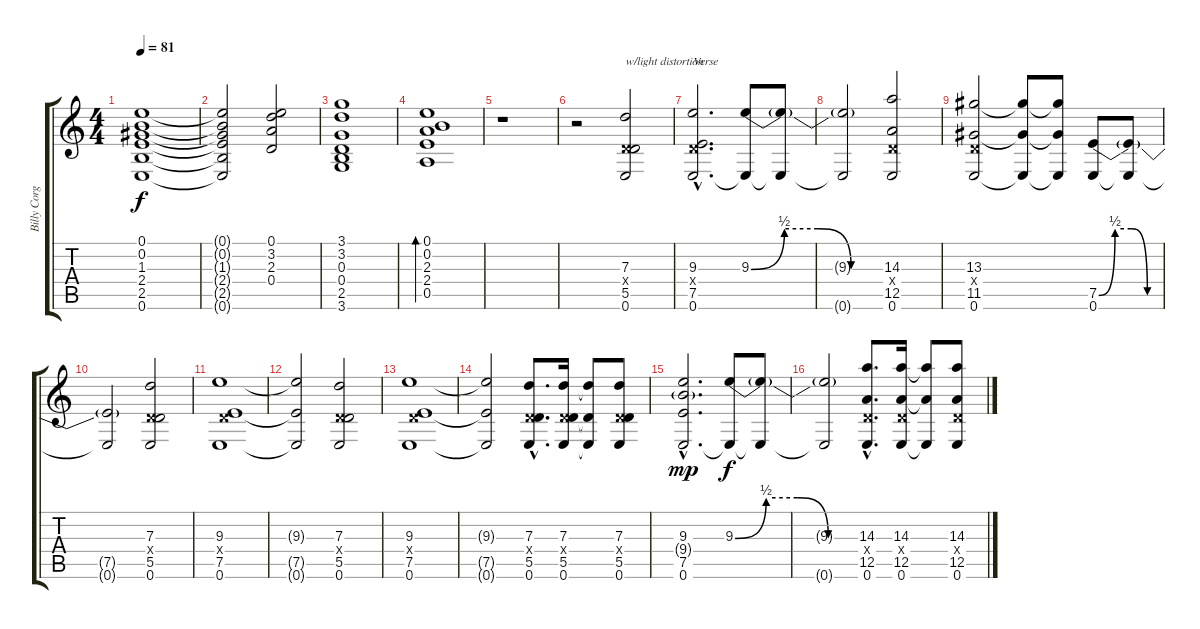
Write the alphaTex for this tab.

\track ("Billy Corgan" "Billy Corg") {instrument electricguitarjazz}
\staff {score tabs}
\tuning (E4 B3 G3 D3 A2 E2) {hide}
\ts (4 4)
\tempo 81
\clef g2
\ks c
(0.1 0.2 1.3 2.4 2.5 0.6).1{dy f} |
(0.1{t} 0.2{t} 1.3{t} 2.4{t} 2.5{t} 0.6{t}).2 (0.1 3.2 2.3 0.4).2 |
(3.1 3.2 0.3 0.4 2.5 3.6).1 |
(0.1 0.2 2.3 2.4 0.5).1{bd 480} |
r.1 |
r.2 (7.3 0.4{x} 5.5 0.6).2{txt "w/light distortion" instrument distortionguitar} |
(9.3{hac} 0.4{hac x} 7.5{hac} 0.6{hac}).2{d txt "Verse" instrument distortionguitar} (9.3{be (custom 0 0 15 2 30 2 45 0 60 0)} 0.6{t}).8{instrument distortionguitar} (9.3{t} 0.6{t}).8{instrument distortionguitar} |
(9.3{t} 0.6{t}).2{instrument distortionguitar} (14.3 0.4{x} 12.5 0.6).2{instrument distortionguitar} |
(13.3 0.4{x} 11.5 0.6).2{instrument distortionguitar} (13.3{t} 11.5{t} 0.6{t}).8{instrument distortionguitar} (13.3{t} 11.5{t} 0.6{t}).8{instrument distortionguitar} (7.5{be (custom 0 0 15 2 30 2 45 0 60 0)} 0.6).8{instrument distortionguitar} (7.5{t} 0.6{t}).8{instrument distortionguitar} |
(7.5{t} 0.6{t}).2{instrument distortionguitar} (7.3 0.4{x} 5.5 0.6).2{instrument distortionguitar} |
(9.3 0.4{x} 7.5 0.6).1{instrument distortionguitar} |
(9.3{t} 7.5{t} 0.6{t}).2{instrument distortionguitar} (7.3 0.4{x} 5.5 0.6).2{instrument distortionguitar} |
(9.3 0.4{x} 7.5 0.6).1{instrument distortionguitar} |
(9.3{t} 7.5{t} 0.6{t}).2{instrument distortionguitar} (7.3{hac} 0.4{hac x} 5.5{hac} 0.6{hac}).8{d instrument distortionguitar} (7.3 0.4{x} 5.5 0.6).16{instrument distortionguitar} (7.3{t} 5.5{t} 0.6{t}).8{instrument distortionguitar} (7.3 0.4{x} 5.5 0.6).8{instrument distortionguitar} |
(9.3{hac} 9.4{g hac} 7.5{hac} 0.6{hac}).2{d dy mp instrument distortionguitar} (9.3{be (custom 0 0 15 2 30 2 45 0 60 0)} 0.6{t}).8{dy f instrument distortionguitar} (9.3{t} 0.6{t}).8{instrument distortionguitar} |
(9.3{t} 0.6{t}).2{instrument distortionguitar} (14.3{hac} 0.4{hac x} 12.5{hac} 0.6{hac}).8{d instrument distortionguitar} (14.3 0.4{x} 12.5 0.6).16{instrument distortionguitar} (14.3{t} 12.5{t} 0.6{t}).8{instrument distortionguitar} (14.3 0.4{x} 12.5 0.6).8{instrument distortionguitar}
